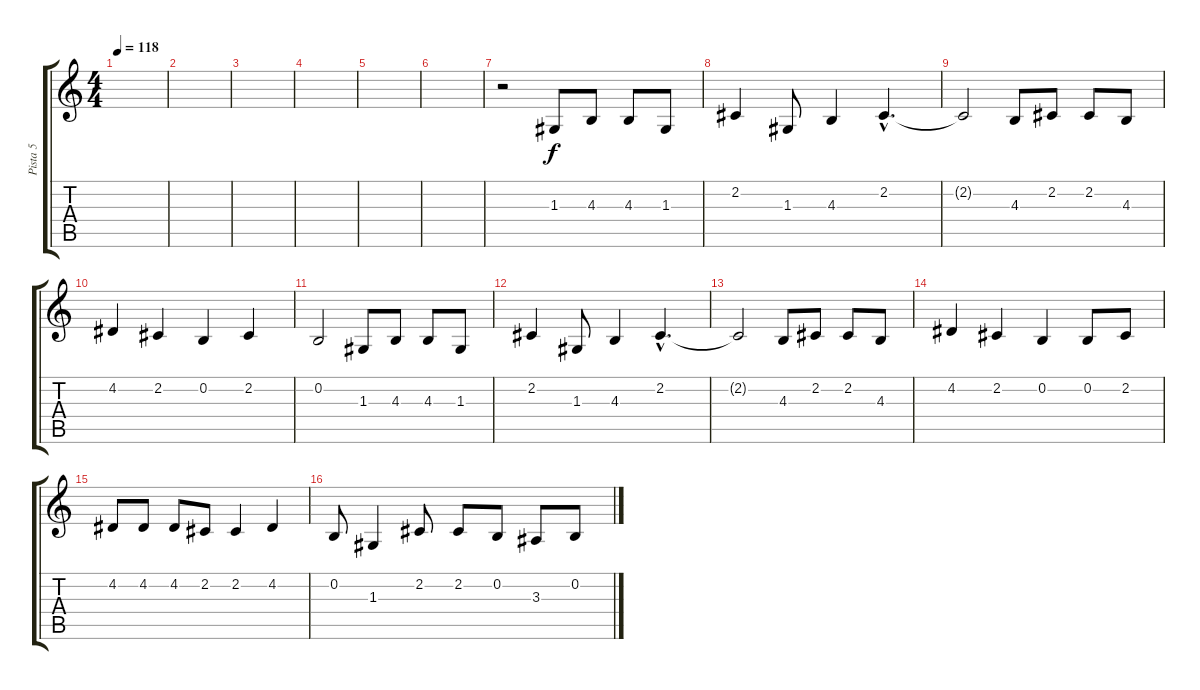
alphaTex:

\track ("Pista 5" "Pista 5") {instrument electricgrandpiano}
\staff {score tabs}
\tuning (E4 B3 G3 D3 A2 E2) {hide}
\ts (4 4)
\tempo 118
\clef g2
\ks c
|
|
|
|
|
|
r.2 1.3.8 4.3.8 4.3.8 1.3.8 |
2.2.4 1.3.8 4.3.4 2.2{hac}.4{d} |
2.2{t}.2 4.3.8 2.2.8 2.2.8 4.3.8 |
4.2.4 2.2.4 0.2.4 2.2.4 |
0.2.2 1.3.8 4.3.8 4.3.8 1.3.8 |
2.2.4 1.3.8 4.3.4 2.2{hac}.4{d} |
2.2{t}.2 4.3.8 2.2.8 2.2.8 4.3.8 |
4.2.4 2.2.4 0.2.4 0.2.8 2.2.8 |
4.2.8 4.2.8 4.2.8 2.2.8 2.2.4 4.2.4 |
0.2.8 1.3.4 2.2.8 2.2.8 0.2.8 3.3.8 0.2.8
